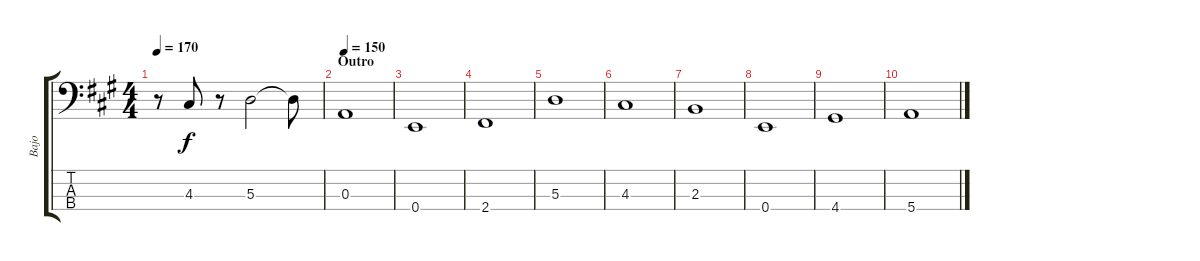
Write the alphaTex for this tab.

\track ("Bajo" "Bajo") {instrument electricbassfinger}
\staff {score tabs}
\tuning (G2 D2 A1 E1) {hide}
\ts (4 4)
\tempo 170
\clef f4
\ks a
r.8{dy f} 4.3.8 r.8 5.3.2 5.3{t}.8 |
\section ("" "Outro")
\tempo 150
0.3.1 |
0.4.1 |
2.4.1 |
5.3.1 |
4.3.1 |
2.3.1 |
0.4.1 |
4.4.1 |
5.4.1
